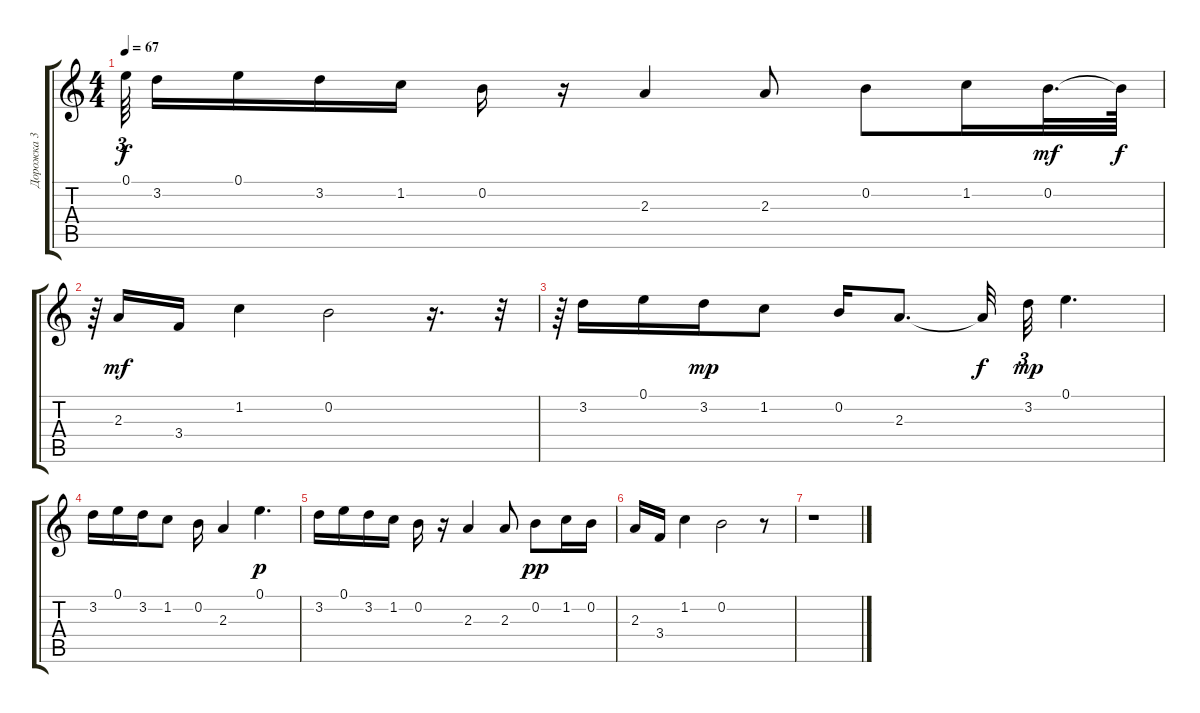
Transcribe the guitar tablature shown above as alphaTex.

\track ("Дорожка 3" "Дорожка 3") {instrument electricguitarclean}
\staff {score tabs}
\tuning (E4 B3 G3 D3 A2 E2) {hide}
\ts (4 4)
\tempo 67
\clef g2
\ks c
0.1{t}.64{tu (3 2) dy f} 3.2.16 0.1.16 3.2.16 1.2.16 0.2.16 r.16 2.3.4 2.3.8 0.2.8 1.2.16 0.2.32{d dy mf} 0.2{t}.64{dy f} |
r.64{tu (3 2)} 2.3.16{dy mf} 3.4.16 1.2.4 0.2.2 r.16{d} r.32{tu (3 2)} |
r.64{tu (3 2)} 3.2.16 0.1.16 3.2.16{dy mp} 1.2.8 0.2.16 2.3.8{d} 2.3{t}.32{dy f} 3.2.32{tu (3 2) dy mp} 0.1.4{d} |
3.2.16 0.1.16 3.2.16 1.2.8 0.2.16 2.3.4 0.1.4{d dy p} |
3.2.16 0.1.16 3.2.16 1.2.16 0.2.16 r.16 2.3.4 2.3.8 0.2.8{dy pp} 1.2.16 0.2.16 |
2.3.16 3.4.16 1.2.4 0.2.2 r.8 |
r.1
